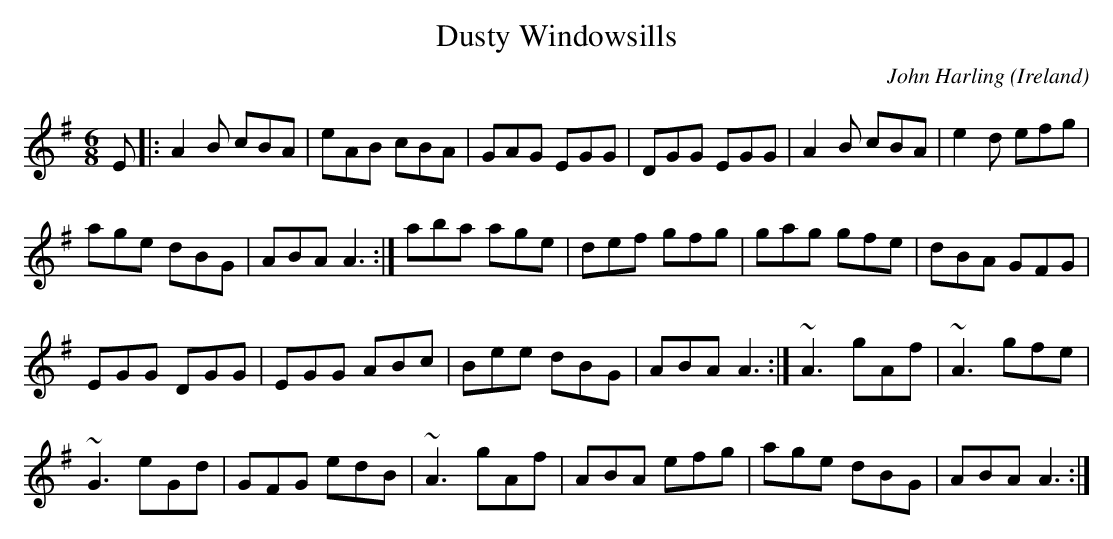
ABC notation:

X:1
T:Dusty Windowsills
C:John Harling
L:1/8
M:6/8
O:Ireland
K:A dorian
E |:A2B cBA | eAB cBA | GAG EGG | DGG EGG | A2B cBA | e2d efg |
age dBG | ABA A3 :| aba age | def gfg | gag gfe | dBA GFG |
EGG DGG | EGG ABc | Bee dBG | ABA A3 :| ~A3 gAf | ~A3 gfe |
~G3 eGd | GFG edB | ~A3 gAf | ABA efg | age dBG | ABA A3 :|
